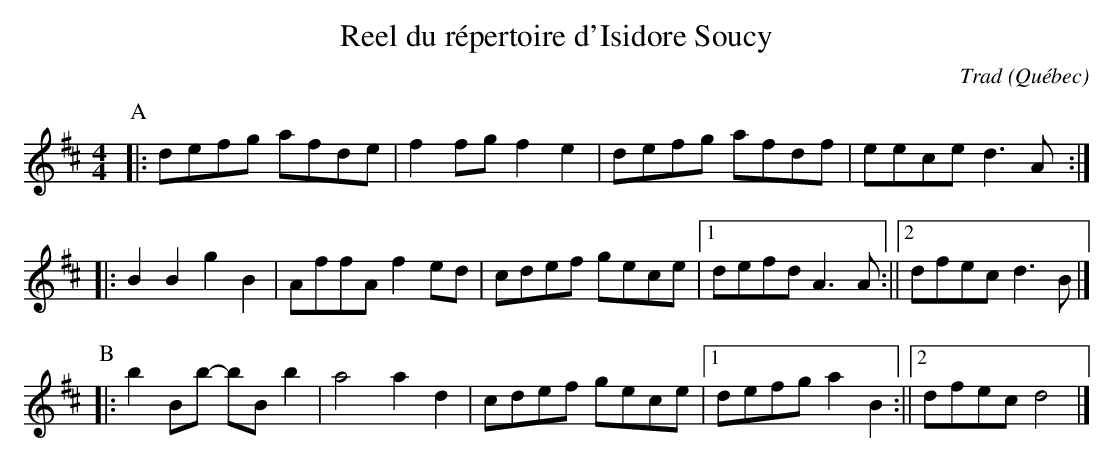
X:1
T:Reel du répertoire d'Isidore Soucy
C:Trad
O:Québec
M:4/4
L:1/8
K:Dmaj
P:A
|: defg afde | f2fg f2e2 | defg afdf | eece d3A ::
B2B2 g2B2 | AffA f2ed | cdef gece |1 defd A3A :||2 dfec d3B |]
P:B
|: b2Bb- bBb2 | a4 a2d2 | cdef gece |1 defg a2B2 :||2 dfec d4 |]
